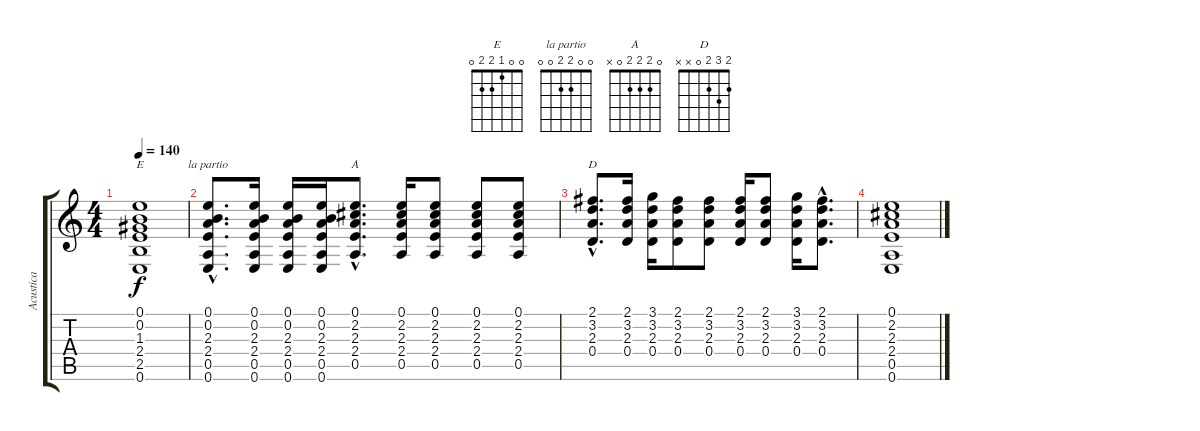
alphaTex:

\track ("Acustica" "Acustica") {instrument acousticguitarsteel}
\staff {score tabs}
\tuning (E4 B3 G3 D3 A2 E2) {hide}
\chord ("E" 0 0 1 2 2 0)
\chord ("la partio" 0 0 2 2 0 0)
\chord ("A" 0 2 2 2 0 x)
\chord ("D" 2 3 2 0 x x)
\ts (4 4)
\tempo 140
\clef g2
\ks c
(0.1 0.2 1.3 2.4 2.5 0.6).1{ch "E" dy f} |
(0.1{hac} 0.2{hac} 2.3{hac} 2.4{hac} 0.5{hac} 0.6{hac}).8{d ch "la partio" instrument distortionguitar} (0.1 0.2 2.3 2.4 0.5 0.6).16 (0.1 0.2 2.3 2.4 0.5 0.6).16 (0.1 0.2 2.3 2.4 0.5 0.6).16 (0.1{hac} 2.2{hac} 2.3{hac} 2.4{hac} 0.5{hac}).8{d ch "A"} (0.1 2.2 2.3 2.4 0.5).16 (0.1 2.2 2.3 2.4 0.5).8 (0.1 2.2 2.3 2.4 0.5).8 (0.1 2.2 2.3 2.4 0.5).8 |
(2.1{hac} 3.2{hac} 2.3{hac} 0.4{hac}).8{d ch "D"} (2.1 3.2 2.3 0.4).16 (3.1 3.2 2.3 0.4).16 (2.1 3.2 2.3 0.4).8 (2.1 3.2 2.3 0.4).8 (2.1 3.2 2.3 0.4).16 (2.1 3.2 2.3 0.4).8 (3.1 3.2 2.3 0.4).16 (2.1{hac} 3.2{hac} 2.3{hac} 0.4{hac}).8{d} |
(0.1 2.2 2.3 2.4 0.5 0.6).1
